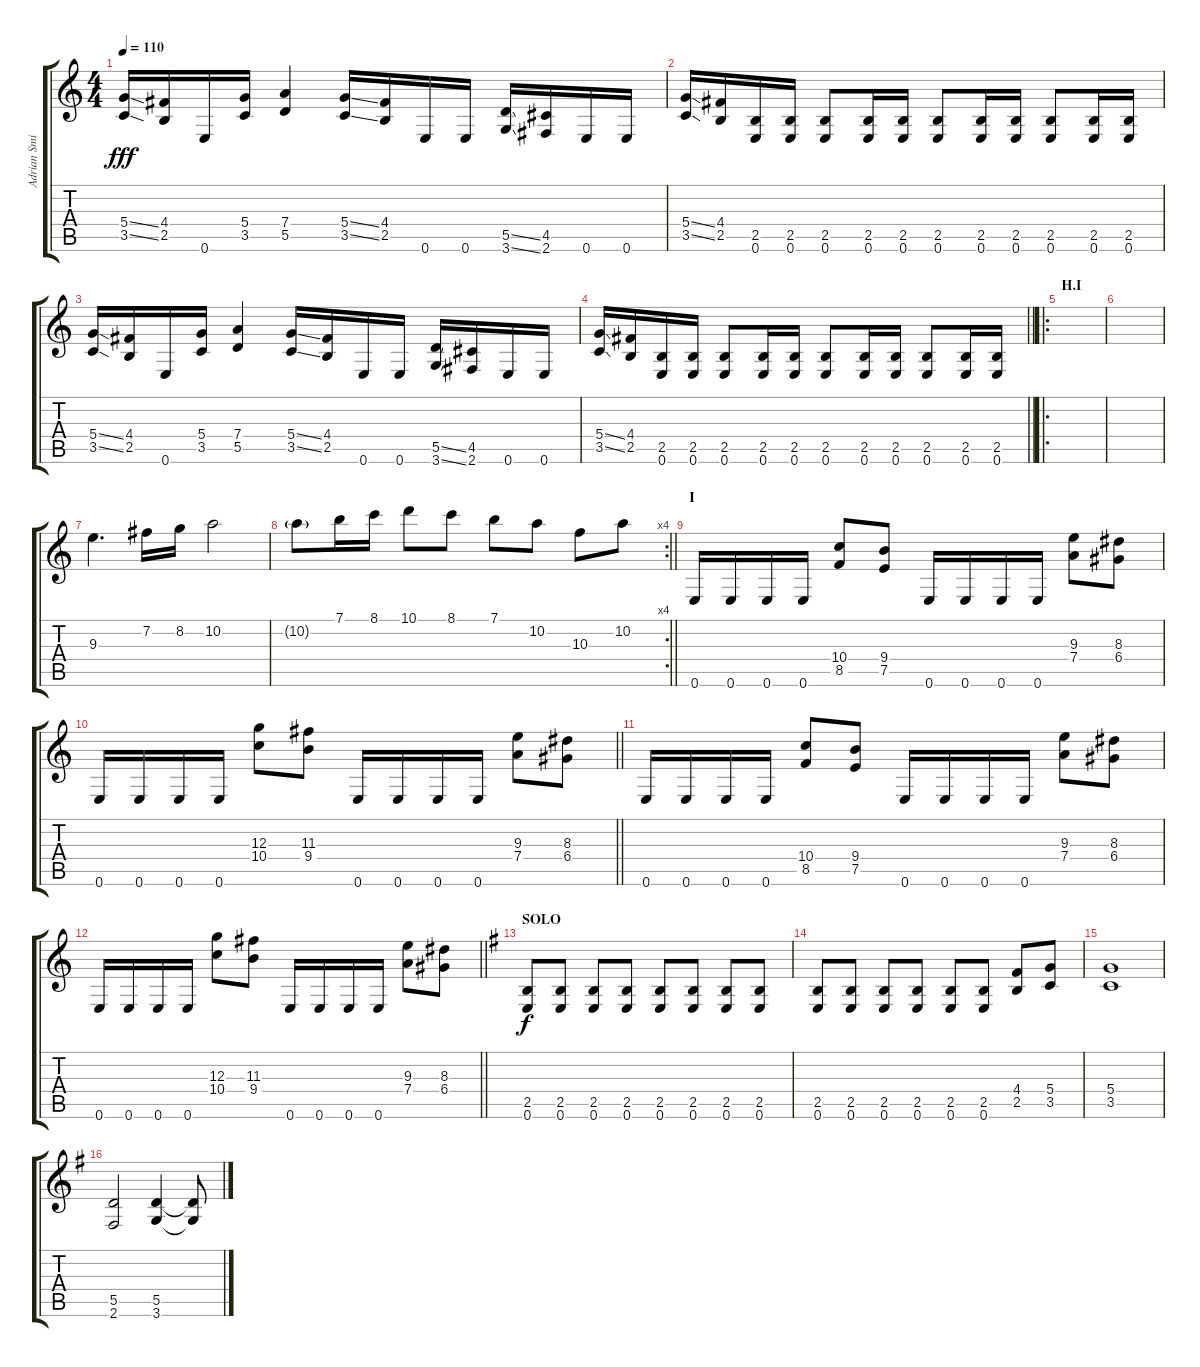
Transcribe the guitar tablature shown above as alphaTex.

\track ("Adrian Smith (Dis)" "Adrian Smi") {instrument distortionguitar}
\staff {score tabs}
\tuning (E4 B3 G3 D3 A2 E2) {hide}
\ts (4 4)
\tempo 110
\clef g2
\ks c
(5.4{ss} 3.5{ss}).16{dy fff} (4.4 2.5).16 0.6.16 (5.4 3.5).16 (7.4 5.5).4 (5.4{ss} 3.5{ss}).16 (4.4 2.5).16 0.6.16 0.6.16 (5.5{ss} 3.6{ss}).16 (4.5 2.6).16 0.6.16 0.6.16 |
(5.4{ss} 3.5{ss}).16 (4.4 2.5).16 (2.5 0.6).16 (2.5 0.6).16 (2.5 0.6).8 (2.5 0.6).16 (2.5 0.6).16 (2.5 0.6).8 (2.5 0.6).16 (2.5 0.6).16 (2.5 0.6).8 (2.5 0.6).16 (2.5 0.6).16 |
(5.4{ss} 3.5{ss}).16 (4.4 2.5).16 0.6.16 (5.4 3.5).16 (7.4 5.5).4 (5.4{ss} 3.5{ss}).16 (4.4 2.5).16 0.6.16 0.6.16 (5.5{ss} 3.6{ss}).16 (4.5 2.6).16 0.6.16 0.6.16 |
\barLineRight lightlight
(5.4{ss} 3.5{ss}).16 (4.4 2.5).16 (2.5 0.6).16 (2.5 0.6).16 (2.5 0.6).8 (2.5 0.6).16 (2.5 0.6).16 (2.5 0.6).8 (2.5 0.6).16 (2.5 0.6).16 (2.5 0.6).8 (2.5 0.6).16 (2.5 0.6).16 |
\ro
\section ("" "H.I")
|
|
9.3.4{d instrument distortionguitar} 7.2.16 8.2.16 10.2.2 |
\rc 4
\barLineRight lightlight
10.2{g}.8 7.1.16 8.1.16 10.1.8 8.1.8 7.1.8 10.2.8 10.3.8 10.2.8 |
\section ("" "I")
0.6.16 0.6.16 0.6.16 0.6.16 (10.4 8.5).8 (9.4 7.5).8 0.6.16 0.6.16 0.6.16 0.6.16 (9.3 7.4).8 (8.3 6.4).8 |
\barLineRight lightlight
0.6.16 0.6.16 0.6.16 0.6.16 (12.3 10.4).8 (11.3 9.4).8 0.6.16 0.6.16 0.6.16 0.6.16 (9.3 7.4).8 (8.3 6.4).8 |
0.6.16 0.6.16 0.6.16 0.6.16 (10.4 8.5).8 (9.4 7.5).8 0.6.16 0.6.16 0.6.16 0.6.16 (9.3 7.4).8 (8.3 6.4).8 |
\barLineRight lightlight
0.6.16 0.6.16 0.6.16 0.6.16 (12.3 10.4).8 (11.3 9.4).8 0.6.16 0.6.16 0.6.16 0.6.16 (9.3 7.4).8 (8.3 6.4).8 |
\section ("" "SOLO")
\ks g
(2.5 0.6).8{dy f} (2.5 0.6).8 (2.5 0.6).8 (2.5 0.6).8 (2.5 0.6).8 (2.5 0.6).8 (2.5 0.6).8 (2.5 0.6).8 |
(2.5 0.6).8 (2.5 0.6).8 (2.5 0.6).8 (2.5 0.6).8 (2.5 0.6).8 (2.5 0.6).8 (4.4 2.5).8 (5.4 3.5).8 |
(5.4 3.5).1 |
(5.5 2.6).2 (5.5 3.6).4 (5.5{t} 3.6{t}).8
